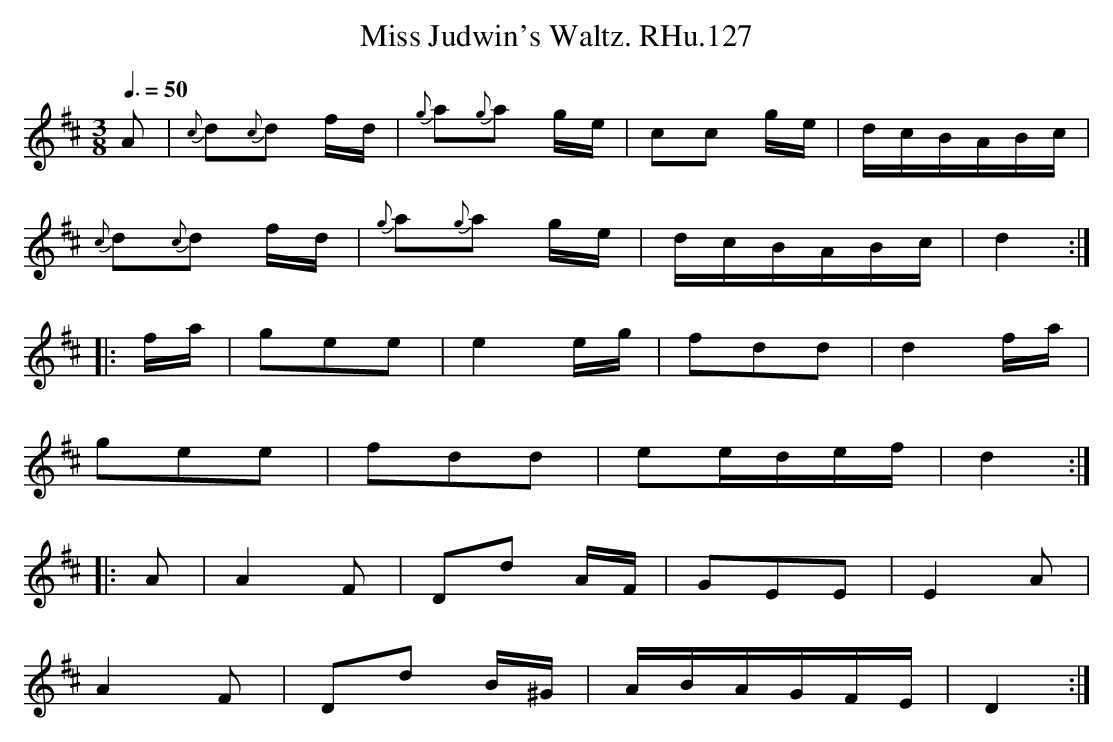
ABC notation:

X:1
T:Miss Judwin's Waltz. RHu.127
M:3/8
L:1/8
Q:3/8=50
K:D
A|{c}d{c}d f/d/|{g}a{g}a g/e/|cc g/e/|d/c/B/A/B/c/|
{c}d{c}d f/d/|{g}a{g}a g/e/|d/c/B/A/B/c/|d2:|
|:f/a/|gee|e2e/g/|fdd|d2f/a/|
gee|fdd|ee/d/e/f/|d2:|
|:A|A2F|Dd A/F/|GEE|E2A|
A2F|Dd B/^G/|A/B/A/G/F/E/|D2:|
